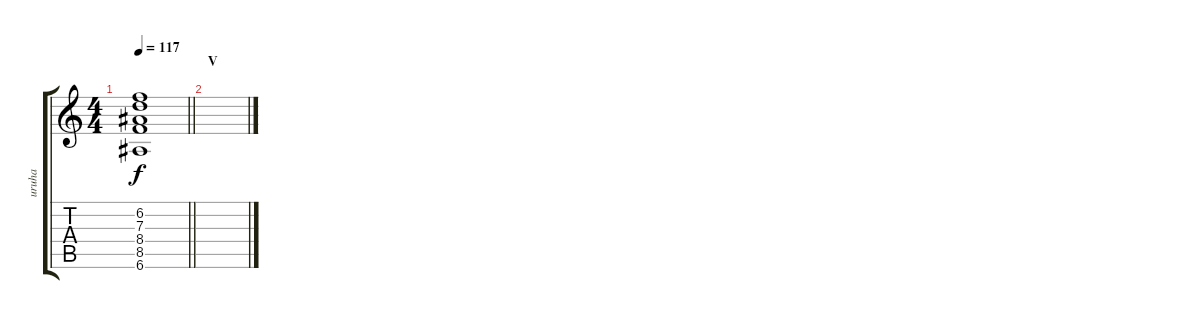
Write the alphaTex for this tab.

\track ("uruha" "uruha") {instrument distortionguitar}
\staff {score tabs}
\tuning (E4 B3 G3 D3 A2 E2) {hide}
\ts (4 4)
\tempo 117
\clef g2
\barLineRight lightlight
\ks c
(6.2{t} 7.3{t} 8.4{t} 8.5{t} 6.6{t}).1{dy f volume 1} |
\section ("" "V")
